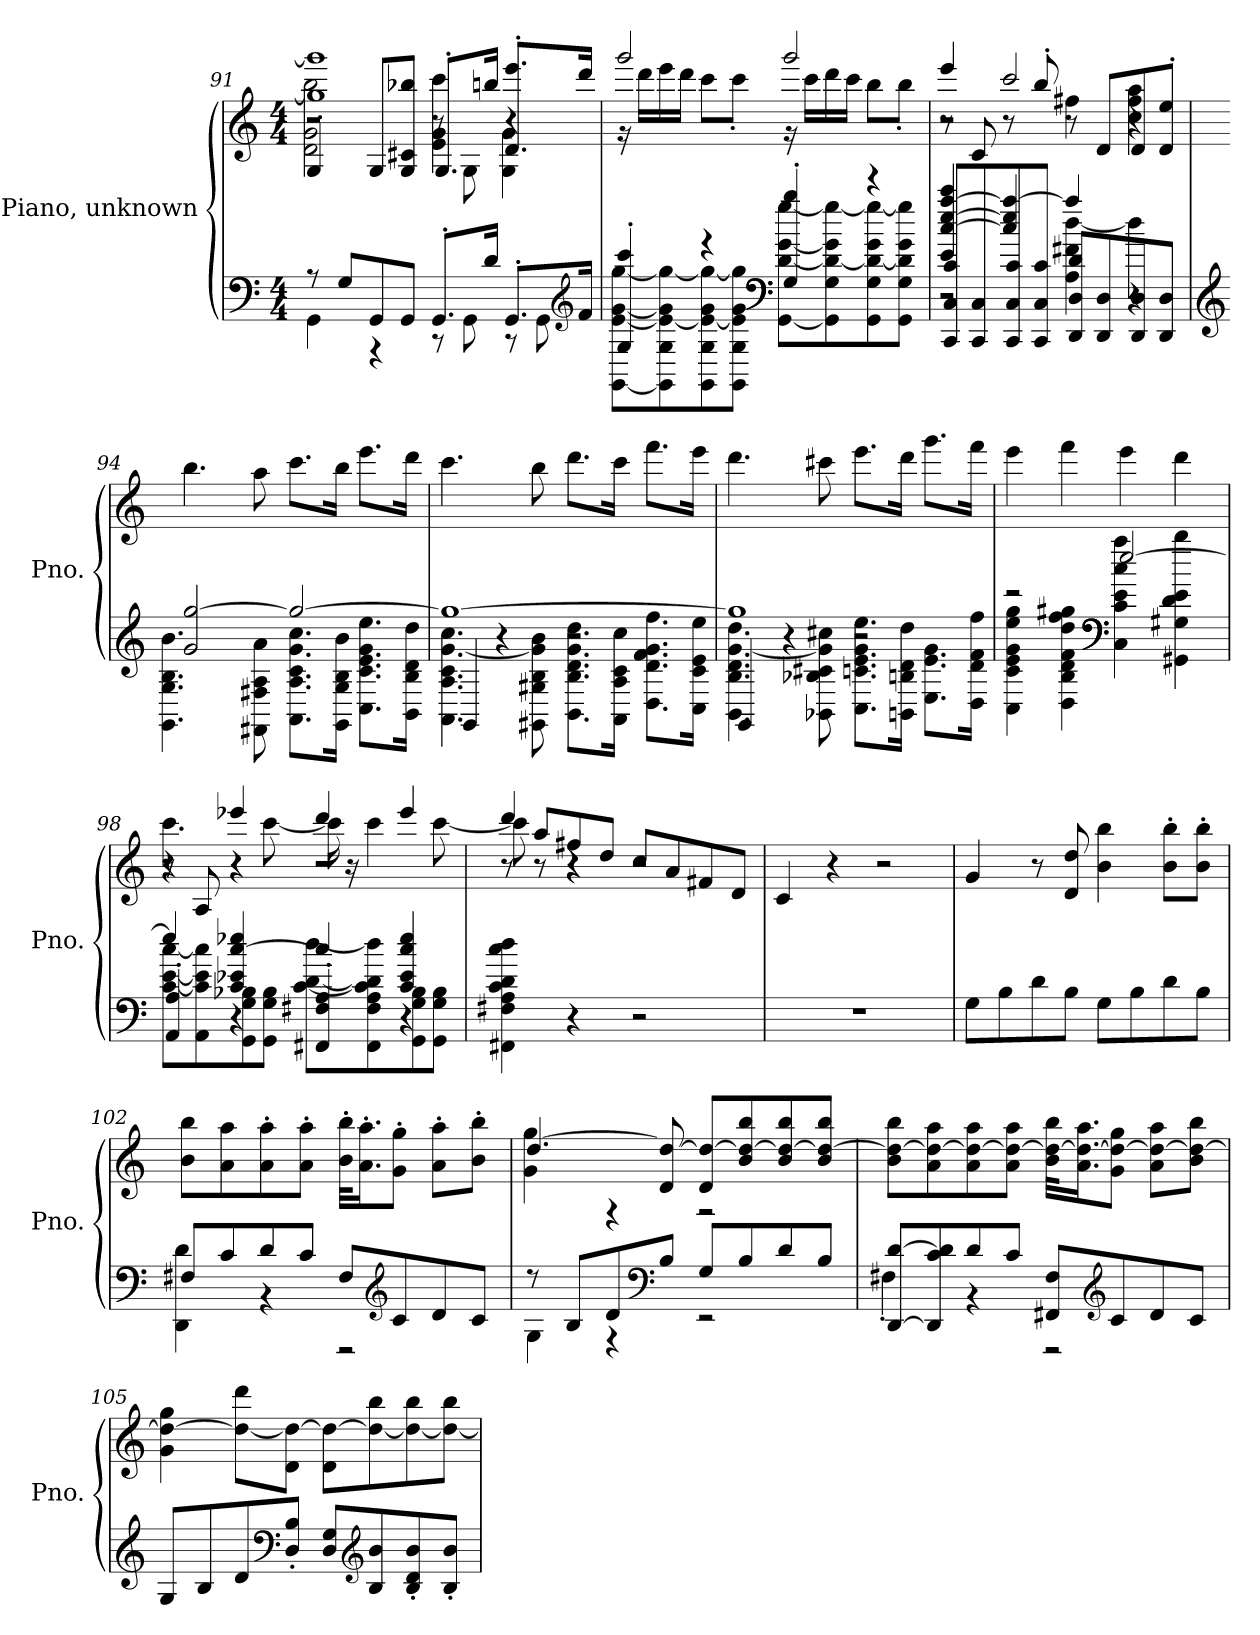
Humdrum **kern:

**kern	**kern
*part1	*part1
*staff2	*staff1
*I"Piano, unknown	*
*I'Pno.	*
!!LO:LB:g=z
*clefF4	*clefG2
*k[]	*k[]
*M4/4	*M4/4
=91	=91
*^	*^
*	*	*	*^
*	*	*	*	*^
8r	4GG\	1gg] 1ggg]	2d\ 2g\ 2bb\	4G'/	2r
8G/L	.	.	.	.	.
8GG/	4r	.	.	8G/L	.
8GG/J	.	.	.	8G/ 8c#X/ 8bb-X/J	.
8.GG'/L	8r	.	4e\ 4g\ 4ccc\	8.G'/L	8r
.	8GG\	.	.	.	8G\
16d/Jk	.	.	.	16bbn/Jk	.
8.GG'/L	8r	.	4r	8.d/' 8.eee/'L	4G\ 4g\
.	8GG\	.	.	.	.
*clefG2	*	*	*	*	*
16f/Jk	.	.	.	16ddd/Jk	.
*	*	*	*v	*v	*v
=92	=92	=92	=92
4G/' 4ccc/'	[8GG\ [8e\ [8g\ [8gg\L	2ggg/	16r
.	.	.	16ddd\LL
.	8GG\] 8G\ 8e\_ 8g\] 8gg\_	.	16eee\
.	.	.	16ddd\JJ
4r	8GG\ 8G\ 8e\_ 8g\ 8gg\_	.	8ccc\L
.	8GG\ 8G\ 8e\] 8g\ 8gg\]J	.	8ccc'\J
*clefF4	*	*	*
4G/' 4bb/'	[8GG\ [8d\ [8g\ [8gg\L	2ggg/	16r
.	.	.	16ccc\LL
.	8GG\] 8G\ 8d\_ 8g\] 8gg\_	.	16ddd\
.	.	.	16ccc\JJ
4r	8GG\ 8G\ 8d\_ 8g\ 8gg\_	.	8bb\L
.	8GG\ 8G\ 8d\] 8g\ 8gg\]J	.	8bb'\J
!!LO:LB:g=z
=93	=93	=93	=93
*	*^	*	*^
4e/ [4cc/ [4ee/ [4aa/ 4ccc/	2r	8CC/ 8C/ 8c/L	4eee/	2r	8r
.	.	8CC/ 8C/	.	.	8c/
4cc/] 4ee/] 4aa/_	.	8CC/ 8C/ 8c/	2ccc/	.	8r
.	.	8CC/ 8C/ 8c/J	.	.	8bb'/
4aa/]	4A\ 4f#X\ [4dd\	8DD/ 8D/ 8d/L	.	4ff#X\	8r
.	.	8DD/ 8D/	.	.	8d/L
4r	4dd\]	8DD/ 8D/	4r	4cc\ 4ff#\ 4aa\	8d/
.	.	8DD/ 8D/J	.	.	8d/' 8ee/'J
*v	*v	*v	*	*	*
*	*v	*v	*v
=94	=94
*clefG2	*
*^	*
2g/ [2gg/	4.GG\ 4.G\ 4.B\ 4.b\	4.bb\
.	8FF#X\ 8F#X\ 8A\ 8a\	8aa\
2gg/_	8.AA\ 8.A\ 8.c\ 8.g\ 8.cc\L	8.ccc\L
.	16GG\ 16G\ 16B\ 16b\Jk	16bb\Jk
.	8.C\ 8.c\ 8.e\ 8.g\ 8.ee\L	8.eee\L
.	16BB\ 16B\ 16d\ 16dd\Jk	16ddd\Jk
=95	=95	=95
*	*^	*
1gg_	4.AA\ 4.A\ 4.c\ [4.g\ 4.cc\	4GG/	4.ccc\
.	.	4r	.
.	8GG#X\ 8G#X\ 8B\ 8g\] 8b\	.	8bb\
.	8.BB\ 8.B\ 8.d\ 8.g\ 8.dd\L	2r	8.ddd\L
.	16AA\ 16A\ 16c\ 16cc\Jk	.	16ccc\Jk
.	8.D\ 8.d\ 8.f\ 8.g\ 8.ff\L	.	8.fff\L
.	16C\ 16c\ 16e\ 16ee\Jk	.	16eee\Jk
!!LO:LB:g=z
=96	=96	=96	=96
1gg]	4.BB\ 4.B\ 4.d\ [4.g\ 4.dd\	4GG/	4.ddd\
.	.	4r	.
.	8BB-X\ 8B-X\ 8c#X\ 8g\] 8cc#X\	.	8ccc#X\
.	8.C\ 8.cn\ 8.e\ 8.g\ 8.ee\L	2r	8.eee\L
.	16BBn\ 16Bn\ 16d\ 16dd\Jk	.	16ddd\Jk
.	8.E\ 8.e\ 8.g\L	.	8.ggg\L
.	16D\ 16d\ 16f\ 16ff\Jk	.	16fff\Jk
*	*v	*v	*
=97	=97	=97
2r	4C\ 4c\ 4e\ 4g\ 4ee\ 4gg\	4eee\
.	4D\ 4B\ 4d\ 4f\ 4dd\ 4ff\ 4gg#X\	4fff\
*clefF4	*	*
[2ee/	4C\ 4c\ 4e\ 4cc\ 4aa\	4eee\
.	4GG#X\ 4G#X\ 4d\ 4e\ 4bb\	4ddd\
=98	=98	=98
*	*^	*^
*	*	*	*	*^
4ee/]	[8c\ [8e\ [8cc\L	4AA/' 4A/'	4r	4.ccc\	8r
.	8AA\ 8c\] 8e\] 8cc\]	.	.	.	8A/
4c/ 4e-X/ [4cc/ 4ee-X/	8GG\ 8G\ 8B-X\	4r	4eee-X/	.	4r
.	8GG\ 8G\ 8B-\J	.	.	[8ccc\	.
4cc/]	[8c\ [8d\ [8dd\L	4FF#X/' 4F#X/' 4A/'	4ddd/	16ccc\]	2r
.	.	.	.	16r	.
.	8FF#\ 8F#\ 8A\ 8c\] 8d\] 8dd\]	.	.	4ccc\	.
4c/ 4e-/ 4cc/ 4ee-/	8GG\ 8G\ 8B-\	4r	4eee-/	.	.
.	8GG\ 8G\ 8B-\J	.	.	[8ccc\	.
*v	*v	*v	*	*	*
!!LO:LB:g=z	!!	!!
=99	=99	=99	=99
4FF#X\ 4F#X\ 4A\ 4c\ 4d\ 4cc\ 4dd\	4ddd/	8ccc\]	8r
.	.	8r	8aa/L
4r	4r	4r	8ff#X/
.	.	.	8dd/J
2r	2r	2r	8cc/L
.	.	.	8a/
.	.	.	8f#X/
.	.	.	8d/J
*	*v	*v	*v
=100	=100
1r	4c/
.	4r
.	2r
=101	=101
8G\L	4g/
8B\	.
8d\	8r
8B\J	8d/ 8dd/
8G\L	4b\ 4bb\
8B\	.
8d\	8b\' 8bb\'L
8B\J	8b\' 8bb\'J
=102	=102
*^	*
8F#X/L	4DD\ 4d\	8b\ 8bb\L
8c/	.	8a\ 8aa\
8d/	4r	8a\' 8aa\'
8c/J	.	8a\' 8aa\'J
8F#/L	2r	32b\' 32bb\'KLL
.	.	16.a\' 16.aa\'J
*clefG2	*	*
8c/	.	8g\' 8gg\'J
8d/	.	8a\' 8aa\'L
8c/J	.	8b\' 8bb\'J
!!LO:PB:g=z
=103	=103	=103
*	*	*^
8r	4G\	[4.dd/	4g\ 4gg\
8B/L	.	.	.
8d/	4r	.	4r
*clefF4	*	*	*
8B/J	.	8d/ 8dd/_	.
8G/L	2r	8d/ 8dd/_L	2r
8B/	.	8b/ 8dd/_ 8bb/	.
8d/	.	8b/ 8dd/_ 8bb/	.
8B/J	.	8b/ 8dd/_ 8bb/J	.
*	*	*v	*v
=104	=104	=104
[8DD/ [8d/L	4F#X'\	8b\ 8dd\_ 8bb\L
8DD/] 8c/ 8d/]	.	8a\ 8dd\_ 8aa\
8d/	4r	8a\ 8dd\_ 8aa\
8c/J	.	8a\ 8dd\_ 8aa\J
8FF#X/ 8F#/L	2r	32b\ 32dd\_ 32bb\KLL
.	.	16.a\ 16.dd\_ 16.aa\J
*clefG2	*	*
8c/	.	8g\ 8dd\_ 8gg\J
8d/	.	8a\ 8dd\_ 8aa\L
8c/J	.	8b\ 8dd\_ 8bb\J
*v	*v	*
=105	=105
8G/L	4g\ 4dd\_ 4gg\
8B/	.
8d/	8dd\_ 8ddd\L
*clefF4	*
8D/' 8B/'J	8d\ 8dd\_J
8D/ 8G/L	8d\ 8dd\_L
*clefG2	*
8B/ 8b/	8dd\_ 8bb\
8B/' 8d/' 8b/'	8dd\_ 8bb\
8B/' 8b/'J	8dd\_ 8bb\J
=	=
*-	*-
